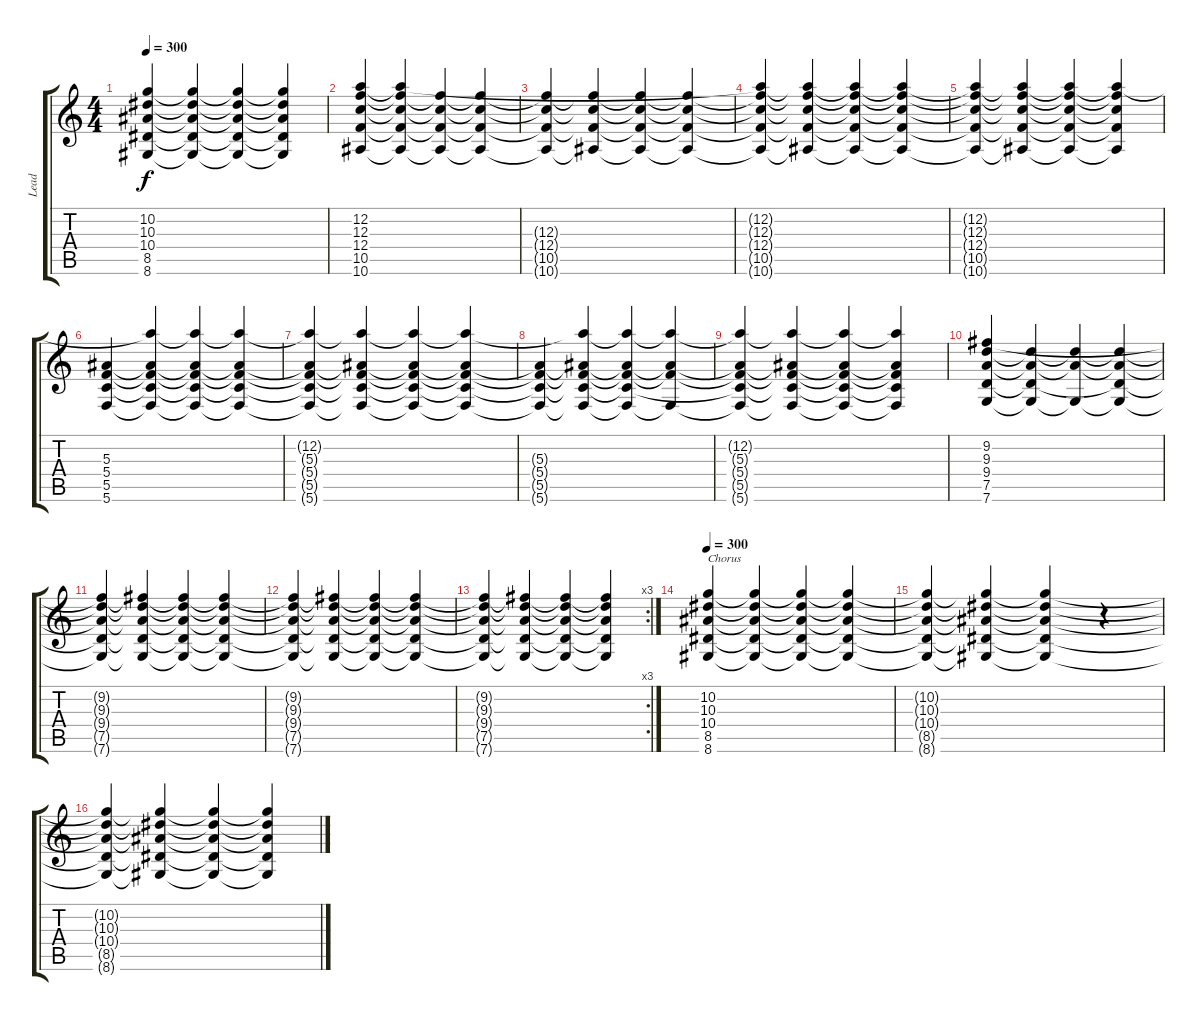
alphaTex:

\track ("Lead" "Lead") {instrument distortionguitar}
\staff {score tabs}
\tuning (D4 A3 F3 C3 G2 C2) {hide}
\ts (4 4)
\tempo 300
\clef g2
\ks c
(10.2{t} 10.3{t} 10.4{t} 8.5{t} 8.6{t}).4{dy f} (10.2{t} 10.3{t} 10.4{t} 8.5{t} 8.6{t}).4 (10.2{t} 10.3{t} 10.4{t} 8.5{t} 8.6{t}).4 (10.2{t} 10.3{t} 10.4{t} 8.5{t} 8.6{t}).4 |
(12.2 12.3 12.4 10.5 10.6).4 (12.2{t} 12.3{t} 12.4{t} 10.5{t} 10.6{t}).4 (12.3{t} 12.4{t} 10.5{t} 10.6{t}).4 (12.3{t} 12.4{t} 10.5{t} 10.6{t}).4 |
(12.3{t} 12.4{t} 10.5{t} 10.6{t}).4 (12.3{t} 12.4{t} 10.5{t} 10.6{t}).4 (12.3{t} 12.4{t} 10.5{t} 10.6{t}).4 (12.3{t} 12.4{t} 10.5{t} 10.6{t}).4 |
(12.2{t} 12.3{t} 12.4{t} 10.5{t} 10.6{t}).4 (12.2{t} 12.3{t} 12.4{t} 10.5{t} 10.6{t}).4 (12.2{t} 12.3{t} 12.4{t} 10.5{t} 10.6{t}).4 (12.2{t} 12.3{t} 12.4{t} 10.5{t} 10.6{t}).4 |
(12.2{t} 12.3{t} 12.4{t} 10.5{t} 10.6{t}).4 (12.2{t} 12.3{t} 12.4{t} 10.5{t} 10.6{t}).4 (12.2{t} 12.3{t} 12.4{t} 10.5{t} 10.6{t}).4 (12.2{t} 12.3{t} 12.4{t} 10.5{t} 10.6{t}).4 |
(5.3 5.4 5.5 5.6).4 (12.2{t} 5.3{t} 5.4{t} 5.5{t} 5.6{t}).4 (12.2{t} 5.3{t} 5.4{t} 5.5{t} 5.6{t}).4 (12.2{t} 5.3{t} 5.4{t} 5.5{t} 5.6{t}).4 |
(12.2{t} 5.3{t} 5.4{t} 5.5{t} 5.6{t}).4 (12.2{t} 5.3{t} 5.4{t} 5.5{t} 5.6{t}).4 (12.2{t} 5.3{t} 5.4{t} 5.5{t} 5.6{t}).4 (12.2{t} 5.3{t} 5.4{t} 5.5{t} 5.6{t}).4 |
(5.3{t} 5.4{t} 5.5{t} 5.6{t}).4 (12.2{t} 5.3{t} 5.4{t} 5.5{t} 5.6{t}).4 (12.2{t} 5.3{t} 5.4{t} 5.5{t} 5.6{t}).4 (12.2{t} 5.3{t} 5.4{t} 5.6{t}).4 |
(12.2{t} 5.3{t} 5.4{t} 5.5{t} 5.6{t}).4 (12.2{t} 5.3{t} 5.4{t} 5.5{t} 5.6{t}).4 (12.2{t} 5.3{t} 5.4{t} 5.5{t} 5.6{t}).4 (12.2{t} 5.3{t} 5.4{t} 5.5{t} 5.6{t}).4 |
(9.2 9.3 9.4 7.5 7.6).4 (9.3{t} 9.4{t} 7.5{t} 7.6{t}).4 (9.3{t} 9.4{t} 7.6{t}).4 (9.3{t} 9.4{t} 7.5{t} 7.6{t}).4 |
(9.2{t} 9.3{t} 9.4{t} 7.5{t} 7.6{t}).4 (9.2{t} 9.3{t} 9.4{t} 7.5{t} 7.6{t}).4 (9.2{t} 9.3{t} 9.4{t} 7.5{t} 7.6{t}).4 (9.2{t} 9.3{t} 9.4{t} 7.5{t} 7.6{t}).4 |
(9.2{t} 9.3{t} 9.4{t} 7.5{t} 7.6{t}).4 (9.2{t} 9.3{t} 9.4{t} 7.5{t} 7.6{t}).4 (9.2{t} 9.3{t} 9.4{t} 7.5{t} 7.6{t}).4 (9.2{t} 9.3{t} 9.4{t} 7.5{t} 7.6{t}).4 |
\rc 3
(9.2{t} 9.3{t} 9.4{t} 7.5{t} 7.6{t}).4 (9.2{t} 9.3{t} 9.4{t} 7.5{t} 7.6{t}).4 (9.2{t} 9.3{t} 9.4{t} 7.5{t} 7.6{t}).4 (9.2{t} 9.3{t} 9.4{t} 7.5{t} 7.6{t}).4 |
\tempo 300
(10.2 10.3 10.4 8.5 8.6).4{txt "Chorus"} (10.2{t} 10.3{t} 10.4{t} 8.5{t} 8.6{t}).4 (10.2{t} 10.3{t} 10.4{t} 8.5{t} 8.6{t}).4 (10.2{t} 10.3{t} 10.4{t} 8.5{t} 8.6{t}).4 |
(10.2{t} 10.3{t} 10.4{t} 8.5{t} 8.6{t}).4 (10.2{t} 10.3{t} 10.4{t} 8.5{t} 8.6{t}).4 (10.2{t} 10.3{t} 10.4{t} 8.5{t} 8.6{t}).4 r.4 |
(10.2{t} 10.3{t} 10.4{t} 8.5{t} 8.6{t}).4 (10.2{t} 10.3{t} 10.4{t} 8.5{t} 8.6{t}).4 (10.2{t} 10.3{t} 10.4{t} 8.5{t} 8.6{t}).4 (10.2{t} 10.3{t} 10.4{t} 8.5{t} 8.6{t}).4
